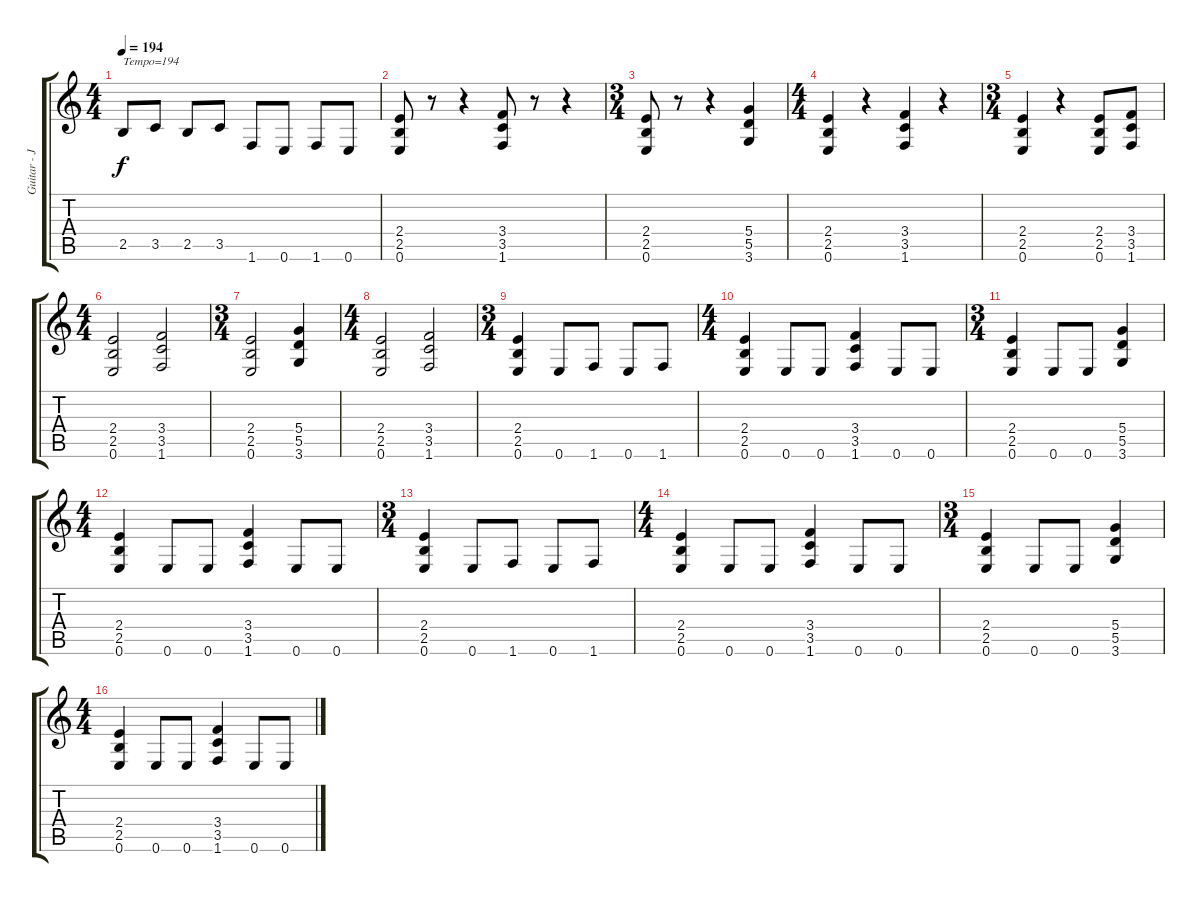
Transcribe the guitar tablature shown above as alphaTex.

\track ("Guitar - James" "Guitar - J") {instrument distortionguitar}
\staff {score tabs}
\tuning (E4 B3 G3 D3 A2 E2) {hide}
\ts (4 4)
\tempo 194
\clef g2
\ks c
2.5.8{txt "Tempo=194" dy f instrument distortionguitar} 3.5.8 2.5.8 3.5.8 1.6.8 0.6.8 1.6.8 0.6.8 |
(2.4 2.5 0.6).8 r.8 r.4 (3.4 3.5 1.6).8 r.8 r.4 |
\ts (3 4)
(2.4 2.5 0.6).8 r.8 r.4 (5.4 5.5 3.6).4 |
\ts (4 4)
(2.4 2.5 0.6).4 r.4 (3.4 3.5 1.6).4 r.4 |
\ts (3 4)
(2.4 2.5 0.6).4 r.4 (2.4 2.5 0.6).8 (3.4 3.5 1.6).8 |
\ts (4 4)
(2.4 2.5 0.6).2 (3.4 3.5 1.6).2 |
\ts (3 4)
(2.4 2.5 0.6).2 (5.4 5.5 3.6).4 |
\ts (4 4)
(2.4 2.5 0.6).2 (3.4 3.5 1.6).2 |
\ts (3 4)
(2.4 2.5 0.6).4 0.6.8 1.6.8 0.6.8 1.6.8 |
\ts (4 4)
(2.4 2.5 0.6).4 0.6.8 0.6.8 (3.4 3.5 1.6).4 0.6.8 0.6.8 |
\ts (3 4)
(2.4 2.5 0.6).4 0.6.8 0.6.8 (5.4 5.5 3.6).4 |
\ts (4 4)
(2.4 2.5 0.6).4 0.6.8 0.6.8 (3.4 3.5 1.6).4 0.6.8 0.6.8 |
\ts (3 4)
(2.4 2.5 0.6).4 0.6.8 1.6.8 0.6.8 1.6.8 |
\ts (4 4)
(2.4 2.5 0.6).4 0.6.8 0.6.8 (3.4 3.5 1.6).4 0.6.8 0.6.8 |
\ts (3 4)
(2.4 2.5 0.6).4 0.6.8 0.6.8 (5.4 5.5 3.6).4 |
\ts (4 4)
(2.4 2.5 0.6).4 0.6.8 0.6.8 (3.4 3.5 1.6).4 0.6.8 0.6.8
